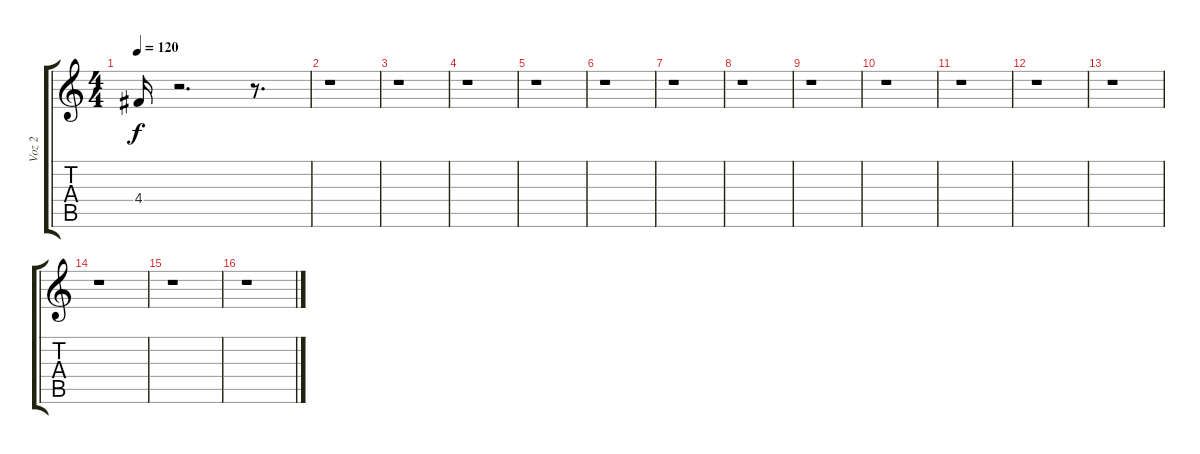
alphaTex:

\track ("Voz 2" "Voz 2") {instrument acousticguitarnylon}
\staff {score tabs}
\tuning (E4 B3 G3 D3 A2 E2) {hide}
\ts (4 4)
\tempo 120
\clef g2
\ks c
4.4{t}.16{dy f} r.2{d} r.8{d} |
r.1 |
r.1 |
r.1 |
r.1 |
r.1 |
r.1 |
r.1 |
r.1 |
r.1 |
r.1 |
r.1 |
r.1 |
r.1 |
r.1 |
r.1
